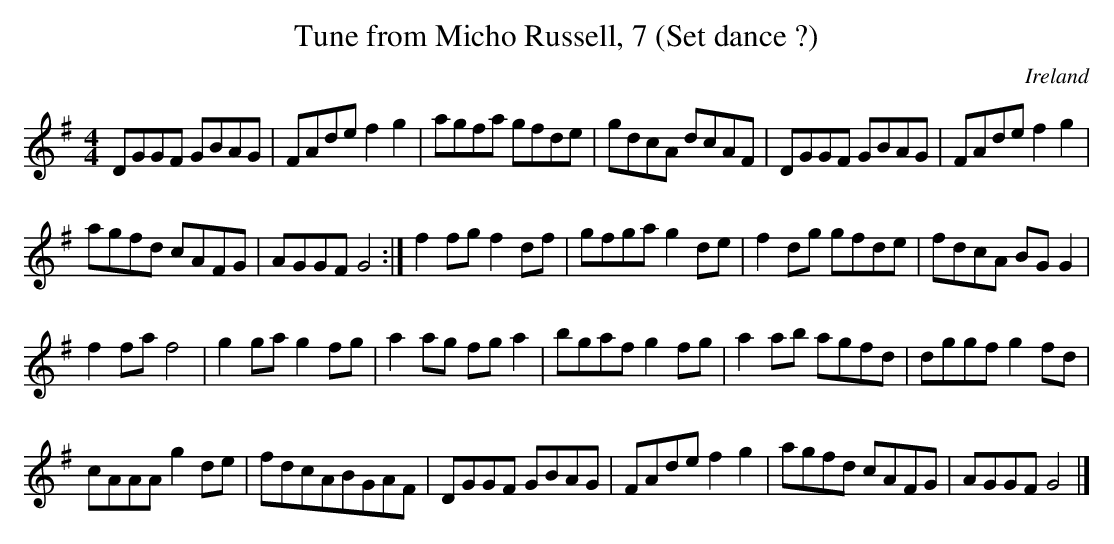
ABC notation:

X:1
T:Tune from Micho Russell, 7 (Set dance ?)
M:4/4
O:Ireland
K:G
DGGF GBAG| FAde f2g2| agfa gfde| gdcA dcAF|\
DGGF GBAG| FAde f2g2|
agfd cAFG| AGGF G4 :|\
f2fg f2df| gfga g2de| f2dg gfde| fdcA BGG2|
f2fa f4  | g2ga g2fg| a2ag fga2| bgaf g2fg|\
a2ab agfd| dggf g2fd|
cAAA g2de| fdcABGAF|\
DGGF GBAG| FAde f2g2| agfd cAFG| AGGF G4 |]
